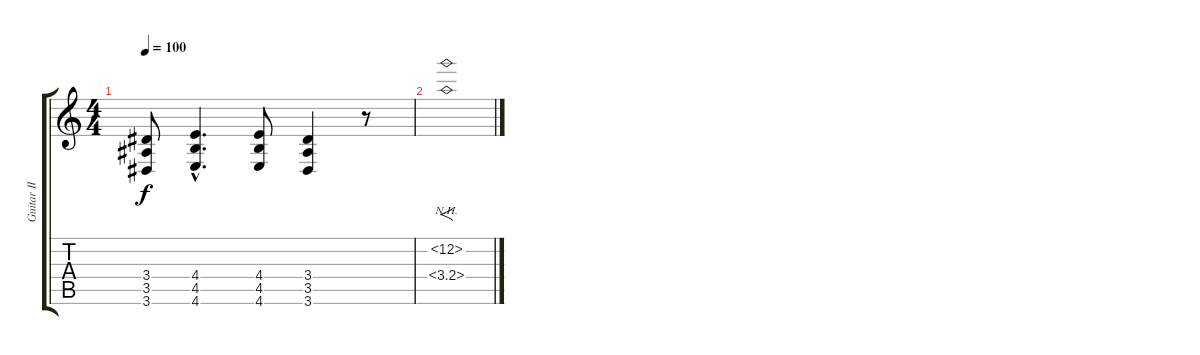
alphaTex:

\track ("Guitar II" "Guitar II") {instrument distortionguitar}
\staff {score tabs}
\tuning (D4 A3 F3 C3 G2 C2) {hide}
\ts (4 4)
\tempo 100
\clef g2
\ks c
(3.4 3.5 3.6).8{dy f} (4.4{hac} 4.5{hac} 4.6{hac}).4{d} (4.4 4.5 4.6).8 (3.4 3.5 3.6).4 r.8 |
(6.2{nh} 3.4{nh}).1{f}
